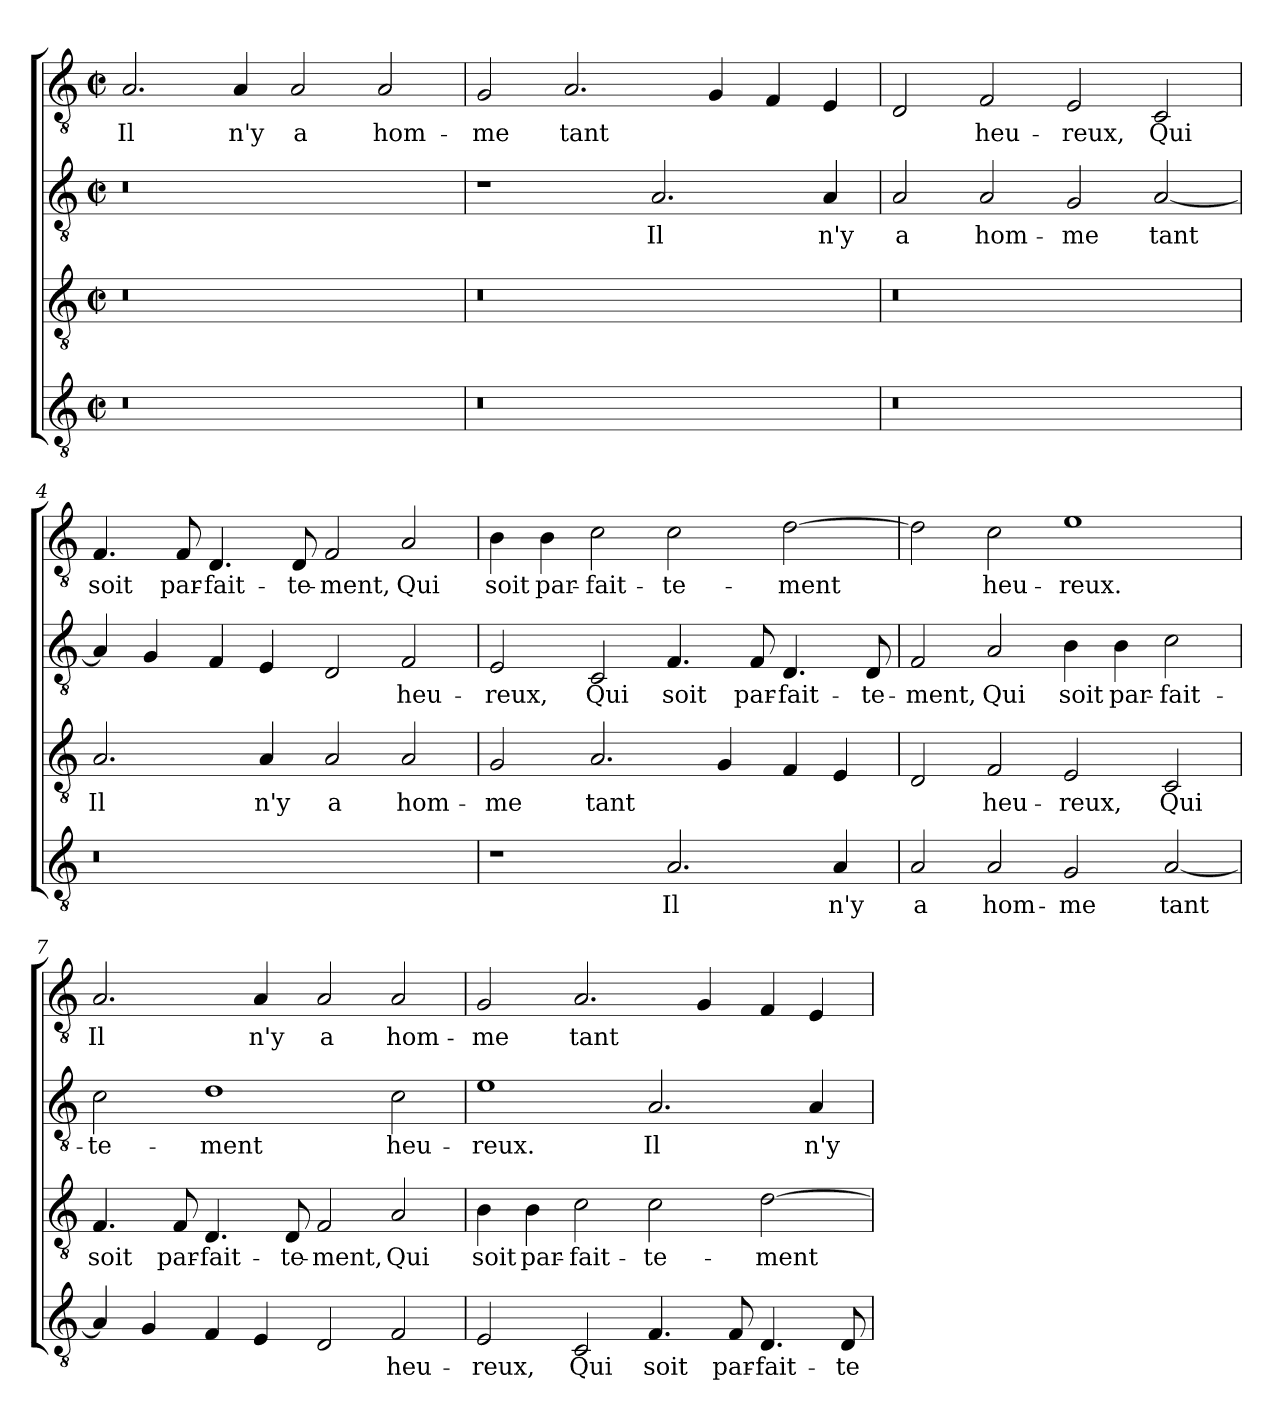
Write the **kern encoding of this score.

**kern	**text	**kern	**text	**kern	**text	**kern	**text
*part4	*part4	*part3	*part3	*part2	*part2	*part1	*part1
*staff4	*staff4	*staff3	*staff3	*staff2	*staff2	*staff1	*staff1
*clefGv2	*	*clefGv2	*	*clefGv2	*	*clefGv2	*
*k[]	*	*k[]	*	*k[]	*	*k[]	*
*C:	*	*C:	*	*C:	*	*C:	*
*M2/2	*	*M2/2	*	*M2/2	*	*M2/2	*
*met(c|)	*	*met(c|)	*	*met(c|)	*	*met(c|)	*
=1	=1	=1	=1	=1	=1	=1	=1
!LO:N:vis=0	!	!LO:N:vis=0	!	!LO:N:vis=0	!	!	!
1r	.	1r	.	1r	.	2.A/	Il
.	.	.	.	.	.	4A/	n'y
1ryy	.	1ryy	.	1ryy	.	2A/	a
.	.	.	.	.	.	2A/	hom-
=2	=2	=2	=2	=2	=2	=2	=2
!LO:N:vis=0	!	!LO:N:vis=0	!	!	!	!	!
1r	.	1r	.	1r	.	2G/	-me
.	.	.	.	.	.	2.A/	tant
1ryy	.	1ryy	.	2.A/	Il	.	.
.	.	.	.	.	.	4G/	.
.	.	.	.	.	.	4F/	.
.	.	.	.	4A/	n'y	4E/	.
=3	=3	=3	=3	=3	=3	=3	=3
!LO:N:vis=0	!	!LO:N:vis=0	!	!	!	!	!
1r	.	1r	.	2A/	a	2D/	.
.	.	.	.	2A/	hom-	2F/	heu-
1ryy	.	1ryy	.	2G/	-me	2E/	-reux,
.	.	.	.	[2A/	tant	2C/	Qui
=4	=4	=4	=4	=4	=4	=4	=4
!LO:N:vis=0	!	!	!	!	!	!	!
1r	.	2.A/	Il	4A/]	.	4.F/	soit
.	.	.	.	4G/	.	.	.
.	.	.	.	.	.	8F/	par-
.	.	.	.	4F/	.	4.D/	-fait-
.	.	4A/	n'y	4E/	.	.	.
.	.	.	.	.	.	8D/	-te-
1ryy	.	2A/	a	2D/	.	2F/	-ment,
.	.	2A/	hom-	2F/	heu-	2A/	Qui
!!LO:LB:g=z
=5	=5	=5	=5	=5	=5	=5	=5
1r	.	2G/	-me	2E/	-reux,	4B\	soit
.	.	.	.	.	.	4B\	par-
.	.	2.A/	tant	2C/	Qui	2c\	-fait-
2.A/	Il	.	.	4.F/	soit	2c\	-te-
.	.	4G/	.	.	.	.	.
.	.	.	.	8F/	par-	.	.
.	.	4F/	.	4.D/	-fait-	[2d\	-ment
4A/	n'y	4E/	.	.	.	.	.
.	.	.	.	8D/	-te-	.	.
=6	=6	=6	=6	=6	=6	=6	=6
2A/	a	2D/	.	2F/	-ment,	2d\]	.
2A/	hom-	2F/	heu-	2A/	Qui	2c\	heu-
2G/	-me	2E/	-reux,	4B\	soit	1e\	-reux.
.	.	.	.	4B\	par-	.	.
[2A/	tant	2C/	Qui	2c\	-fait-	.	.
=7	=7	=7	=7	=7	=7	=7	=7
4A/]	.	4.F/	soit	2c\	-te-	2.A/	Il
4G/	.	.	.	.	.	.	.
.	.	8F/	par-	.	.	.	.
4F/	.	4.D/	-fait-	1d\	-ment	.	.
4E/	.	.	.	.	.	4A/	n'y
.	.	8D/	-te-	.	.	.	.
2D/	.	2F/	-ment,	.	.	2A/	a
2F/	heu-	2A/	Qui	2c\	heu-	2A/	hom-
=8	=8	=8	=8	=8	=8	=8	=8
2E/	-reux,	4B\	soit	1e\	-reux.	2G/	-me
.	.	4B\	par-	.	.	.	.
2C/	Qui	2c\	-fait-	.	.	2.A/	tant
4.F/	soit	2c\	-te-	2.A/	Il	.	.
.	.	.	.	.	.	4G/	.
8F/	par-	.	.	.	.	.	.
4.D/	-fait-	[2d\	-ment	.	.	4F/	.
.	.	.	.	4A/	n'y	4E/	.
8D/	-te-	.	.	.	.	.	.
=	=	=	=	=	=	=	=
*-	*-	*-	*-	*-	*-	*-	*-
